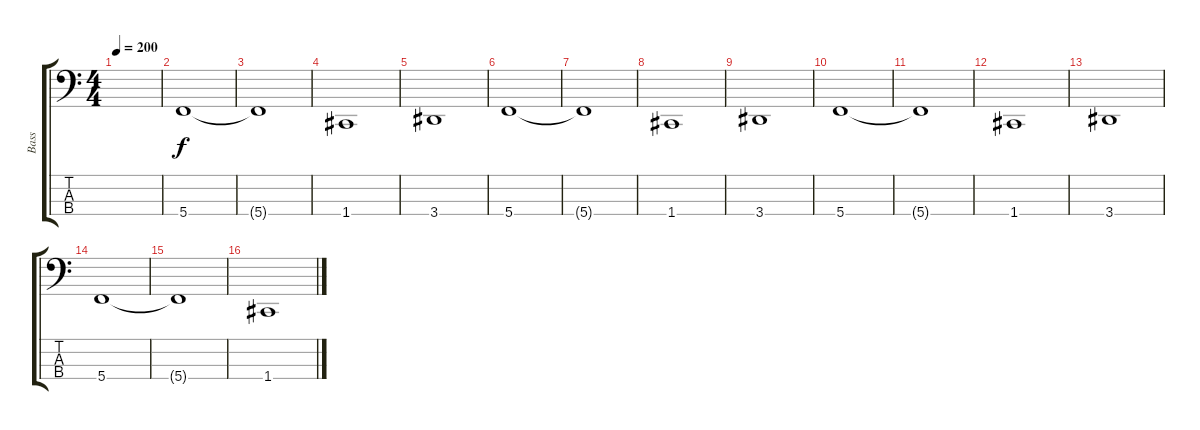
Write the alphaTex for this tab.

\track ("Bass" "Bass") {instrument electricbassfinger}
\staff {score tabs}
\tuning (Eb2 Bb1 F1 C1) {hide}
\ts (4 4)
\tempo 200
\clef f4
\ks c
|
5.4.1 |
5.4{t}.1 |
1.4.1 |
3.4.1 |
5.4.1 |
5.4{t}.1 |
1.4.1 |
3.4.1 |
5.4.1 |
5.4{t}.1 |
1.4.1 |
3.4.1 |
5.4.1 |
5.4{t}.1 |
1.4.1
